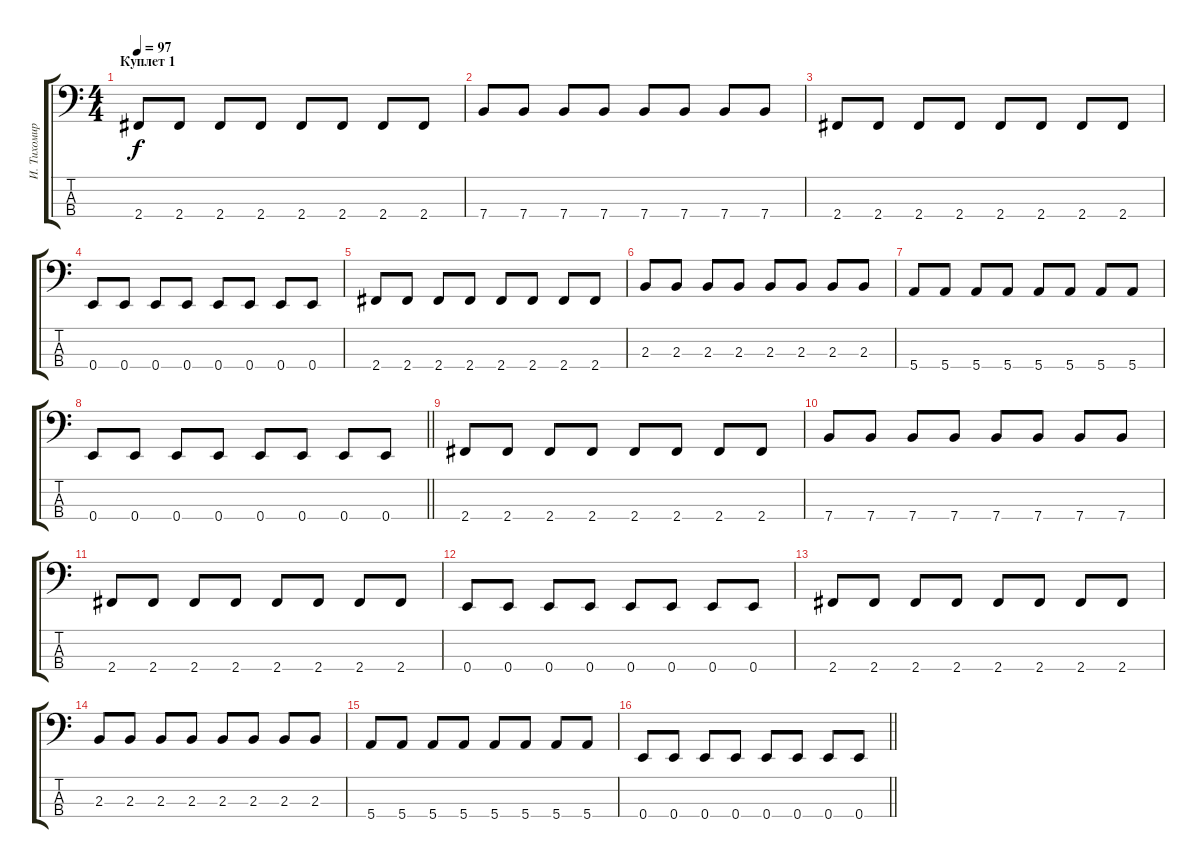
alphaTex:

\track ("И. Тихомиров" "И. Тихомир") {instrument electricbassfinger}
\staff {score tabs}
\tuning (G2 D2 A1 E1) {hide}
\ts (4 4)
\section ("" "Куплет 1")
\tempo 97
\clef f4
\ks c
2.4.8{dy f} 2.4.8 2.4.8 2.4.8 2.4.8 2.4.8 2.4.8 2.4.8 |
7.4.8 7.4.8 7.4.8 7.4.8 7.4.8 7.4.8 7.4.8 7.4.8 |
2.4.8 2.4.8 2.4.8 2.4.8 2.4.8 2.4.8 2.4.8 2.4.8 |
0.4.8 0.4.8 0.4.8 0.4.8 0.4.8 0.4.8 0.4.8 0.4.8 |
2.4.8 2.4.8 2.4.8 2.4.8 2.4.8 2.4.8 2.4.8 2.4.8 |
2.3.8 2.3.8 2.3.8 2.3.8 2.3.8 2.3.8 2.3.8 2.3.8 |
5.4.8 5.4.8 5.4.8 5.4.8 5.4.8 5.4.8 5.4.8 5.4.8 |
\barLineRight lightlight
0.4.8 0.4.8 0.4.8 0.4.8 0.4.8 0.4.8 0.4.8 0.4.8 |
2.4.8 2.4.8 2.4.8 2.4.8 2.4.8 2.4.8 2.4.8 2.4.8 |
7.4.8 7.4.8 7.4.8 7.4.8 7.4.8 7.4.8 7.4.8 7.4.8 |
2.4.8 2.4.8 2.4.8 2.4.8 2.4.8 2.4.8 2.4.8 2.4.8 |
0.4.8 0.4.8 0.4.8 0.4.8 0.4.8 0.4.8 0.4.8 0.4.8 |
2.4.8 2.4.8 2.4.8 2.4.8 2.4.8 2.4.8 2.4.8 2.4.8 |
2.3.8 2.3.8 2.3.8 2.3.8 2.3.8 2.3.8 2.3.8 2.3.8 |
5.4.8 5.4.8 5.4.8 5.4.8 5.4.8 5.4.8 5.4.8 5.4.8 |
\barLineRight lightlight
0.4.8 0.4.8 0.4.8 0.4.8 0.4.8 0.4.8 0.4.8 0.4.8
